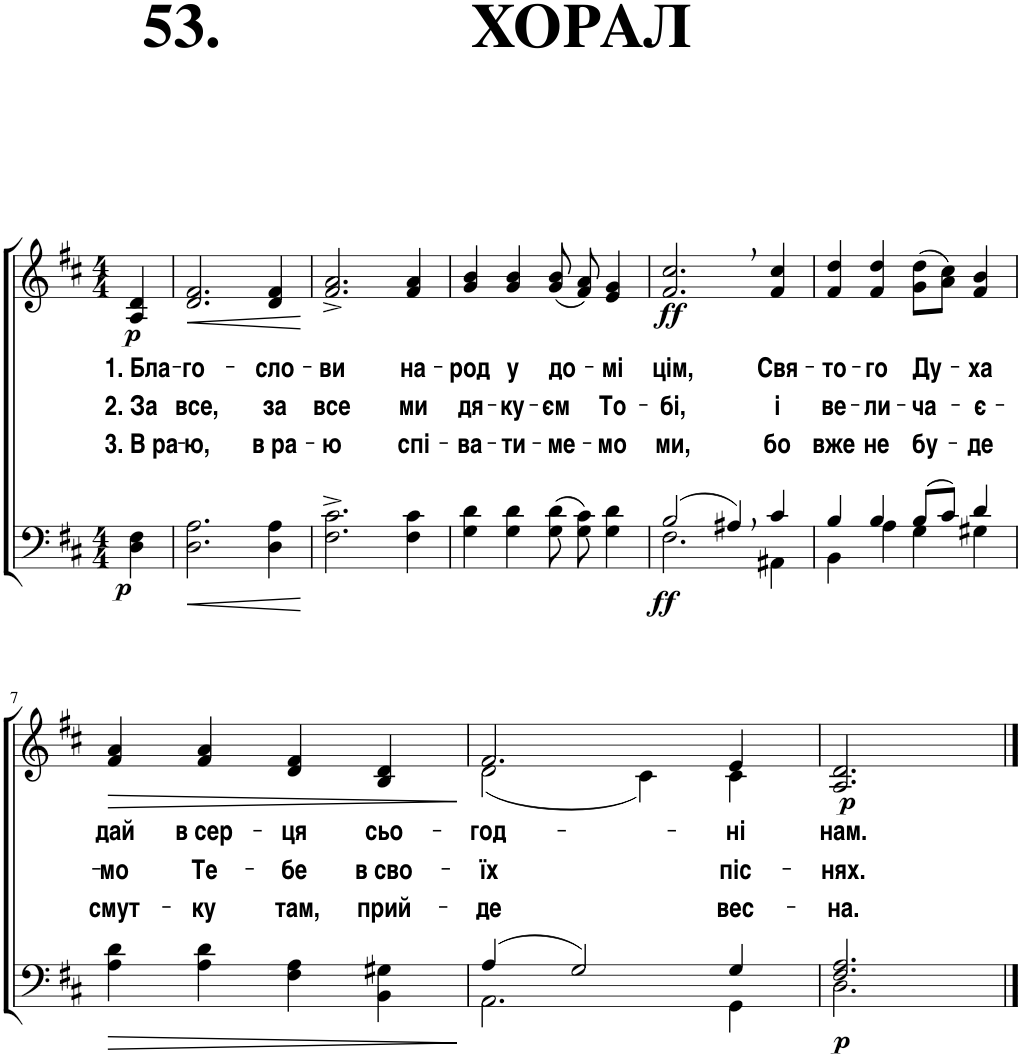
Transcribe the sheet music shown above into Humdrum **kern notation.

**kern	**dynam	**kern	**text	**text	**text	**text	**dynam
*part2	*part2	*part1	*part1	*part1	*part1	*part1	*part1
*staff2	*staff2	*staff1	*staff1	*staff1	*staff1	*staff1	*staff1
*I"Бас	*	*I"Сопрано	*	*	*	*	*
*clefF4	*	*clefG2	*	*	*	*	*
*k[f#c#]	*	*k[f#c#]	*	*	*	*	*
*M4/4	*	*M4/4	*	*	*	*	*
=1	=1	=1	=1	=1	=1	=1	=1
!	!LO:DY:b	!	!	!LO:LY:b	!LO:LY:b	!LO:LY:b	!LO:DY:b
4D\ 4F#\	p	4A/ 4d/	.	1. Бла-	2. За	3. В ра-	p
=2	=2	=2	=2	=2	=2	=2	=2
!	!LO:HP:b	!	!	!LO:LY:b	!LO:LY:b	!LO:LY:b	!LO:HP:b
2.D\ 2.A\	<	2.d/ 2.f#/	.	-го-	все,	-ю,	<
!	!	!	!	!LO:LY:b	!LO:LY:b	!LO:LY:b	!
4D\ 4A\	.	4d/ 4f#/	.	-сло-	за	в ра-	.
.	[	.	.	.	.	.	[
=3	=3	=3	=3	=3	=3	=3	=3
!	!	!	!	!LO:LY:b	!LO:LY:b	!LO:LY:b	!
2.F#\^ 2.c#\^	.	2.f#/^ 2.a/^	.	-ви	все	-ю	.
!	!	!	!	!LO:LY:b	!LO:LY:b	!LO:LY:b	!
4F#\ 4c#\	.	4f#/ 4a/	.	на-	ми	спі-	.
=4	=4	=4	=4	=4	=4	=4	=4
!	!	!	!	!LO:LY:b	!LO:LY:b	!LO:LY:b	!
4G\ 4d\	.	4g/ 4b/	.	-род	дя-	-ва-	.
!	!	!	!	!LO:LY:b	!LO:LY:b	!LO:LY:b	!
4G\ 4d\	.	4g/ 4b/	.	у	-ку-	-ти-	.
!	!	!	!	!LO:LY:b	!LO:LY:b	!LO:LY:b	!
(8G\ 8d\	.	(8g/ 8b/	.	до-	-єм	-ме-	.
8G\ 8c#\)	.	8f#/ 8a/)	.	.	.	.	.
!	!	!	!	!LO:LY:b	!LO:LY:b	!LO:LY:b	!
4G\ 4d\	.	4e/ 4g/	.	-мі	То-	-мо	.
=5	=5	=5	=5	=5	=5	=5	=5
*^	*	*	*	*	*	*	*
!	!	!LO:DY:b	!	!	!LO:LY:b	!LO:LY:b	!LO:LY:b	!LO:DY:b
(2B/	2.F#\	ff	2.f#/, 2.cc#/,	.	цім,	-бі,	ми,	ff
4A#X,/)	.	.	.	.	.	.	.	.
!	!	!	!	!	!LO:LY:b	!LO:LY:b	!LO:LY:b	!
4c#/	4AA#X\	.	4f#/ 4cc#/	.	Свя-	і	бо	.
=6	=6	=6	=6	=6	=6	=6	=6	=6
!	!	!	!	!	!LO:LY:b	!LO:LY:b	!LO:LY:b	!
4B/	4BB\	.	4f#/ 4dd/	.	-то-	ве-	вже	.
!	!	!	!	!	!LO:LY:b	!LO:LY:b	!LO:LY:b	!
4B/	4A\	.	4f#/ 4dd/	.	-го	-ли-	не	.
!	!	!	!	!	!LO:LY:b	!LO:LY:b	!LO:LY:b	!
(8B/L	4G\	.	(8g\ 8dd\L	.	Ду-	-ча-	бу-	.
8c#/J)	.	.	8a\ 8cc#\J)	.	.	.	.	.
!	!	!	!	!	!LO:LY:b	!LO:LY:b	!LO:LY:b	!
4d/	4G#X\	.	4f#/ 4b/	.	-ха	-є-	-де	.
!!LO:LB:g=z
=7	=7	=7	=7	=7	=7	=7	=7	=7
!	!	!LO:HP:b	!	!	!LO:LY:b	!LO:LY:b	!LO:LY:b	!LO:HP:b
*v	*v	*	*	*	*	*	*	*
4A\ 4d\	>	4f#/ 4a/	.	дай	-мо	смут-	>
!	!	!	!	!LO:LY:b	!LO:LY:b	!LO:LY:b	!
4A\ 4d\	.	4f#/ 4a/	.	в сер-	Те-	-ку	.
!	!	!	!	!LO:LY:b	!LO:LY:b	!LO:LY:b	!
4F#\ 4A\	.	4d/ 4f#/	.	-ця	-бе	там,	.
!	!	!	!	!LO:LY:b	!LO:LY:b	!LO:LY:b	!
4BB\ 4G#X\	.	4B/ 4d/	.	сьо-	в сво-	прий-	.
.	]	.	.	.	.	.	]
=8	=8	=8	=8	=8	=8	=8	=8
*^	*	*	*	*	*	*	*
!	!	!	!	!	!LO:LY:b	!LO:LY:b	!LO:LY:b	!
*	*	*	*^	*	*	*	*	*
(4A/	2.AA\	.	2.f#/	(2d\	.	-год-	-їх	-де	.
2G/)	.	.	.	.	.	.	.	.	.
.	.	.	.	4c#\)	.	.	.	.	.
!	!	!	!	!	!	!LO:LY:b	!LO:LY:b	!LO:LY:b	!
4G/	4GG\	.	4e/	4c#\	.	-ні	піс-	вес-	.
=9	=9	=9	=9	=9	=9	=9	=9	=9	=9
!	!	!LO:DY:b	!	!	!	!LO:LY:b	!LO:LY:b	!LO:LY:b	!LO:DY:b
*	*	*	*v	*v	*	*	*	*	*
2.F#/ 2.A/	2.D\	p	2.A/ 2.d/	.	нам.	-нях.	-на.	p
*v	*v	*	*	*	*	*	*	*
==	==	==	==	==	==	==	==
*-	*-	*-	*-	*-	*-	*-	*-
